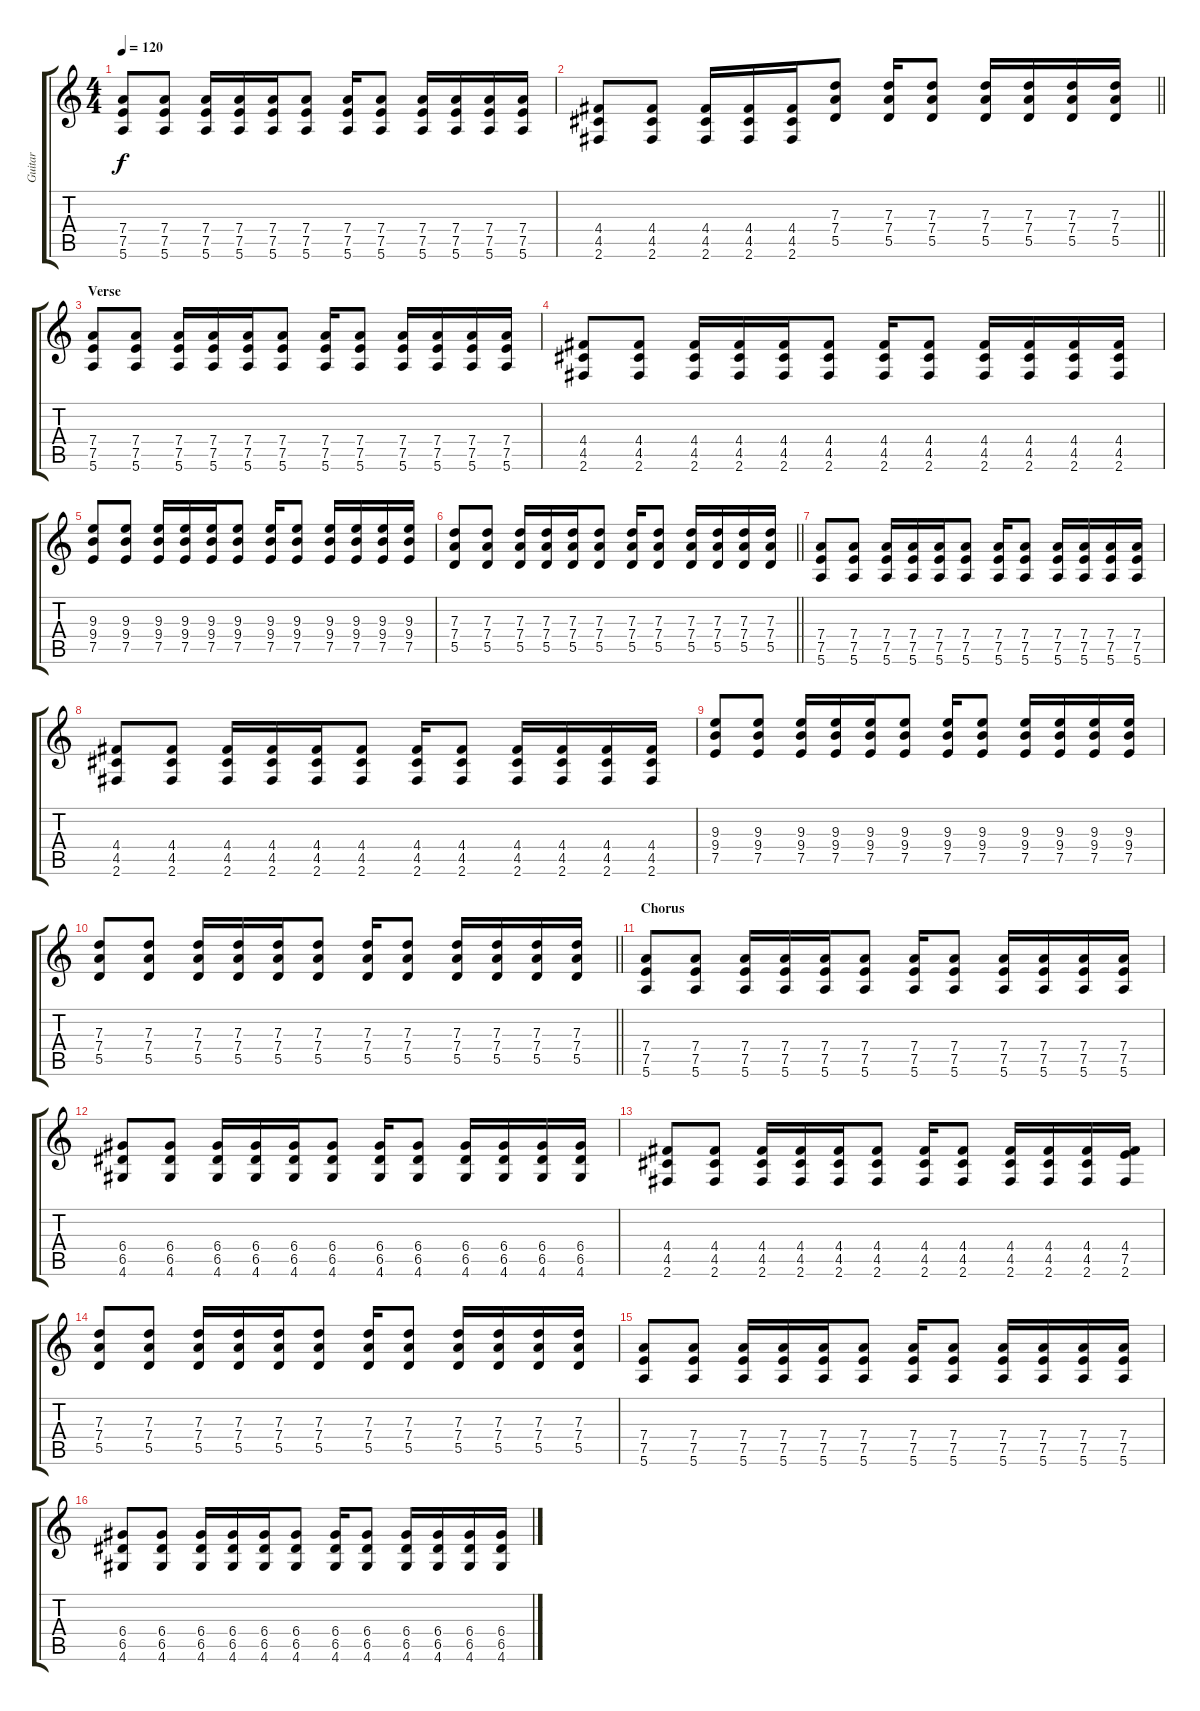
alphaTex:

\track ("Guitar" "Guitar") {instrument acousticguitarsteel}
\staff {score tabs}
\tuning (E4 B3 G3 D3 A2 E2) {hide}
\ts (4 4)
\tempo 120
\clef g2
\ks c
(7.4 7.5 5.6).8{dy f} (7.4 7.5 5.6).8 (7.4 7.5 5.6).16 (7.4 7.5 5.6).16 (7.4 7.5 5.6).16 (7.4 7.5 5.6).8 (7.4 7.5 5.6).16 (7.4 7.5 5.6).8 (7.4 7.5 5.6).16 (7.4 7.5 5.6).16 (7.4 7.5 5.6).16 (7.4 7.5 5.6).16 |
\barLineRight lightlight
(4.4 4.5 2.6).8 (4.4 4.5 2.6).8 (4.4 4.5 2.6).16 (4.4 4.5 2.6).16 (4.4 4.5 2.6).16 (7.3 7.4 5.5).8 (7.3 7.4 5.5).16 (7.3 7.4 5.5).8 (7.3 7.4 5.5).16 (7.3 7.4 5.5).16 (7.3 7.4 5.5).16 (7.3 7.4 5.5).16 |
\section ("" "Verse")
(7.4 7.5 5.6).8 (7.4 7.5 5.6).8 (7.4 7.5 5.6).16 (7.4 7.5 5.6).16 (7.4 7.5 5.6).16 (7.4 7.5 5.6).8 (7.4 7.5 5.6).16 (7.4 7.5 5.6).8 (7.4 7.5 5.6).16 (7.4 7.5 5.6).16 (7.4 7.5 5.6).16 (7.4 7.5 5.6).16 |
(4.4 4.5 2.6).8 (4.4 4.5 2.6).8 (4.4 4.5 2.6).16 (4.4 4.5 2.6).16 (4.4 4.5 2.6).16 (4.4 4.5 2.6).8 (4.4 4.5 2.6).16 (4.4 4.5 2.6).8 (4.4 4.5 2.6).16 (4.4 4.5 2.6).16 (4.4 4.5 2.6).16 (4.4 4.5 2.6).16 |
(9.3 9.4 7.5).8 (9.3 9.4 7.5).8 (9.3 9.4 7.5).16 (9.3 9.4 7.5).16 (9.3 9.4 7.5).16 (9.3 9.4 7.5).8 (9.3 9.4 7.5).16 (9.3 9.4 7.5).8 (9.3 9.4 7.5).16 (9.3 9.4 7.5).16 (9.3 9.4 7.5).16 (9.3 9.4 7.5).16 |
\barLineRight lightlight
(7.3 7.4 5.5).8 (7.3 7.4 5.5).8 (7.3 7.4 5.5).16 (7.3 7.4 5.5).16 (7.3 7.4 5.5).16 (7.3 7.4 5.5).8 (7.3 7.4 5.5).16 (7.3 7.4 5.5).8 (7.3 7.4 5.5).16 (7.3 7.4 5.5).16 (7.3 7.4 5.5).16 (7.3 7.4 5.5).16 |
(7.4 7.5 5.6).8 (7.4 7.5 5.6).8 (7.4 7.5 5.6).16 (7.4 7.5 5.6).16 (7.4 7.5 5.6).16 (7.4 7.5 5.6).8 (7.4 7.5 5.6).16 (7.4 7.5 5.6).8 (7.4 7.5 5.6).16 (7.4 7.5 5.6).16 (7.4 7.5 5.6).16 (7.4 7.5 5.6).16 |
(4.4 4.5 2.6).8 (4.4 4.5 2.6).8 (4.4 4.5 2.6).16 (4.4 4.5 2.6).16 (4.4 4.5 2.6).16 (4.4 4.5 2.6).8 (4.4 4.5 2.6).16 (4.4 4.5 2.6).8 (4.4 4.5 2.6).16 (4.4 4.5 2.6).16 (4.4 4.5 2.6).16 (4.4 4.5 2.6).16 |
(9.3 9.4 7.5).8 (9.3 9.4 7.5).8 (9.3 9.4 7.5).16 (9.3 9.4 7.5).16 (9.3 9.4 7.5).16 (9.3 9.4 7.5).8 (9.3 9.4 7.5).16 (9.3 9.4 7.5).8 (9.3 9.4 7.5).16 (9.3 9.4 7.5).16 (9.3 9.4 7.5).16 (9.3 9.4 7.5).16 |
\barLineRight lightlight
(7.3 7.4 5.5).8 (7.3 7.4 5.5).8 (7.3 7.4 5.5).16 (7.3 7.4 5.5).16 (7.3 7.4 5.5).16 (7.3 7.4 5.5).8 (7.3 7.4 5.5).16 (7.3 7.4 5.5).8 (7.3 7.4 5.5).16 (7.3 7.4 5.5).16 (7.3 7.4 5.5).16 (7.3 7.4 5.5).16 |
\section ("" "Chorus")
(7.4 7.5 5.6).8 (7.4 7.5 5.6).8 (7.4 7.5 5.6).16 (7.4 7.5 5.6).16 (7.4 7.5 5.6).16 (7.4 7.5 5.6).8 (7.4 7.5 5.6).16 (7.4 7.5 5.6).8 (7.4 7.5 5.6).16 (7.4 7.5 5.6).16 (7.4 7.5 5.6).16 (7.4 7.5 5.6).16 |
(6.4 6.5 4.6).8 (6.4 6.5 4.6).8 (6.4 6.5 4.6).16 (6.4 6.5 4.6).16 (6.4 6.5 4.6).16 (6.4 6.5 4.6).8 (6.4 6.5 4.6).16 (6.4 6.5 4.6).8 (6.4 6.5 4.6).16 (6.4 6.5 4.6).16 (6.4 6.5 4.6).16 (6.4 6.5 4.6).16 |
(4.4 4.5 2.6).8 (4.4 4.5 2.6).8 (4.4 4.5 2.6).16 (4.4 4.5 2.6).16 (4.4 4.5 2.6).16 (4.4 4.5 2.6).8 (4.4 4.5 2.6).16 (4.4 4.5 2.6).8 (4.4 4.5 2.6).16 (4.4 4.5 2.6).16 (4.4 4.5 2.6).16 (4.4 7.5 2.6).16 |
(7.3 7.4 5.5).8 (7.3 7.4 5.5).8 (7.3 7.4 5.5).16 (7.3 7.4 5.5).16 (7.3 7.4 5.5).16 (7.3 7.4 5.5).8 (7.3 7.4 5.5).16 (7.3 7.4 5.5).8 (7.3 7.4 5.5).16 (7.3 7.4 5.5).16 (7.3 7.4 5.5).16 (7.3 7.4 5.5).16 |
(7.4 7.5 5.6).8 (7.4 7.5 5.6).8 (7.4 7.5 5.6).16 (7.4 7.5 5.6).16 (7.4 7.5 5.6).16 (7.4 7.5 5.6).8 (7.4 7.5 5.6).16 (7.4 7.5 5.6).8 (7.4 7.5 5.6).16 (7.4 7.5 5.6).16 (7.4 7.5 5.6).16 (7.4 7.5 5.6).16 |
(6.4 6.5 4.6).8 (6.4 6.5 4.6).8 (6.4 6.5 4.6).16 (6.4 6.5 4.6).16 (6.4 6.5 4.6).16 (6.4 6.5 4.6).8 (6.4 6.5 4.6).16 (6.4 6.5 4.6).8 (6.4 6.5 4.6).16 (6.4 6.5 4.6).16 (6.4 6.5 4.6).16 (6.4 6.5 4.6).16
